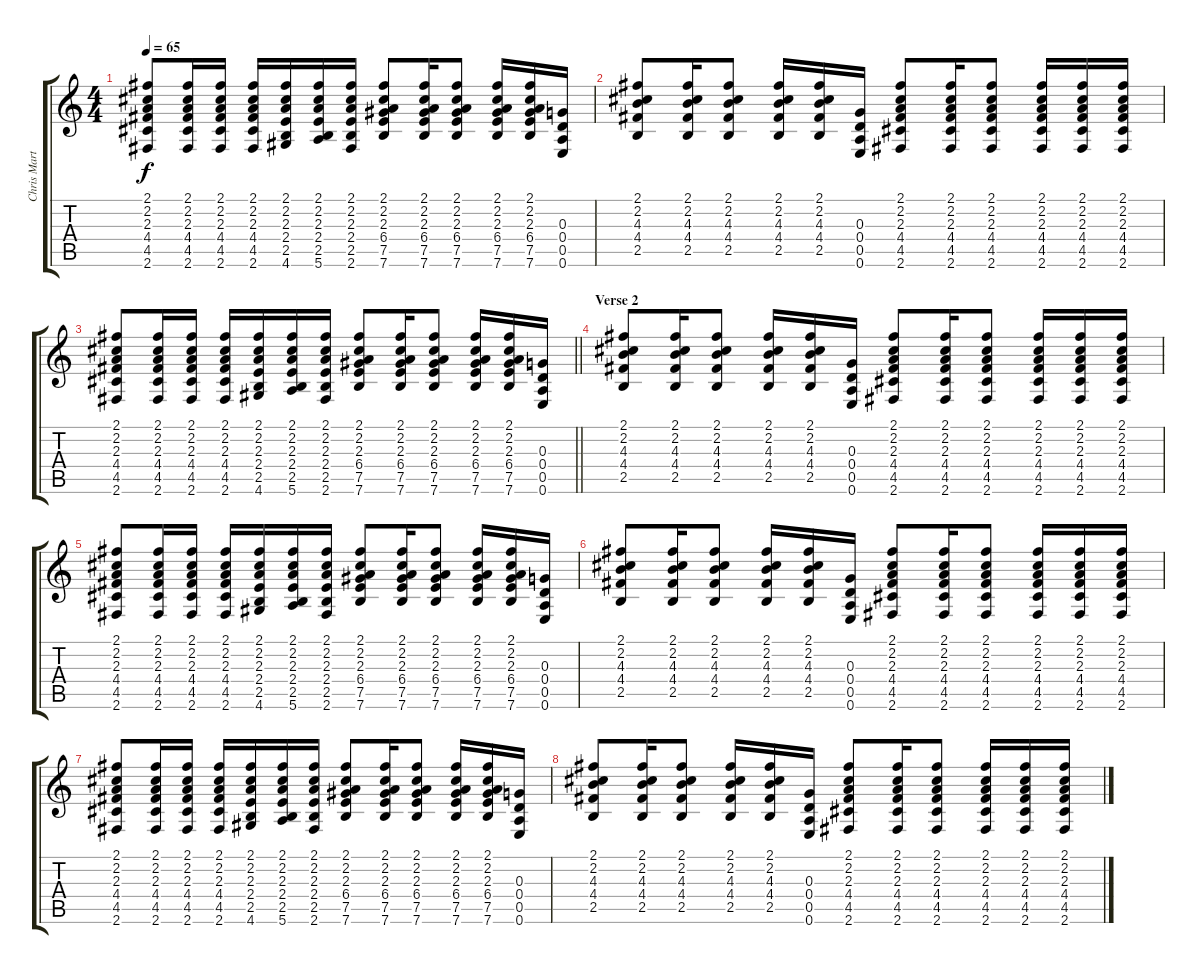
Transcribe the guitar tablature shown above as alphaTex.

\track ("Chris Martin-Second Guitar" "Chris Mart") {instrument electricguitarclean}
\staff {score tabs}
\tuning (E4 B3 G3 D3 A2 E2) {hide}
\ts (4 4)
\tempo 65
\clef g2
\ks c
(2.1 2.2 2.3 4.4 4.5 2.6).8{dy f} (2.1 2.2 2.3 4.4 4.5 2.6).16 (2.1 2.2 2.3 4.4 4.5 2.6).16 (2.1 2.2 2.3 4.4 4.5 2.6).16 (2.1 2.2 2.3 2.4 2.5 4.6).16 (2.1 2.2 2.3 2.4 2.5 5.6).16 (2.1 2.2 2.3 2.4 2.5 2.6).16 (2.1 2.2 2.3 6.4 7.5 7.6).8 (2.1 2.2 2.3 6.4 7.5 7.6).16 (2.1 2.2 2.3 6.4 7.5 7.6).8 (2.1 2.2 2.3 6.4 7.5 7.6).16 (2.1 2.2 2.3 6.4 7.5 7.6).16 (0.3 0.4 0.5 0.6).16 |
(2.1 2.2 4.3 4.4 2.5).8 (2.1 2.2 4.3 4.4 2.5).16 (2.1 2.2 4.3 4.4 2.5).8 (2.1 2.2 4.3 4.4 2.5).16 (2.1 2.2 4.3 4.4 2.5).16 (0.3 0.4 0.5 0.6).16 (2.1 2.2 2.3 4.4 4.5 2.6).8 (2.1 2.2 2.3 4.4 4.5 2.6).16 (2.1 2.2 2.3 4.4 4.5 2.6).8 (2.1 2.2 2.3 4.4 4.5 2.6).16 (2.1 2.2 2.3 4.4 4.5 2.6).16 (2.1 2.2 2.3 4.4 4.5 2.6).16 |
\barLineRight lightlight
(2.1 2.2 2.3 4.4 4.5 2.6).8 (2.1 2.2 2.3 4.4 4.5 2.6).16 (2.1 2.2 2.3 4.4 4.5 2.6).16 (2.1 2.2 2.3 4.4 4.5 2.6).16 (2.1 2.2 2.3 2.4 2.5 4.6).16 (2.1 2.2 2.3 2.4 2.5 5.6).16 (2.1 2.2 2.3 2.4 2.5 2.6).16 (2.1 2.2 2.3 6.4 7.5 7.6).8 (2.1 2.2 2.3 6.4 7.5 7.6).16 (2.1 2.2 2.3 6.4 7.5 7.6).8 (2.1 2.2 2.3 6.4 7.5 7.6).16 (2.1 2.2 2.3 6.4 7.5 7.6).16 (0.3 0.4 0.5 0.6).16 |
\section ("" "Verse 2")
(2.1 2.2 4.3 4.4 2.5).8 (2.1 2.2 4.3 4.4 2.5).16 (2.1 2.2 4.3 4.4 2.5).8 (2.1 2.2 4.3 4.4 2.5).16 (2.1 2.2 4.3 4.4 2.5).16 (0.3 0.4 0.5 0.6).16 (2.1 2.2 2.3 4.4 4.5 2.6).8 (2.1 2.2 2.3 4.4 4.5 2.6).16 (2.1 2.2 2.3 4.4 4.5 2.6).8 (2.1 2.2 2.3 4.4 4.5 2.6).16 (2.1 2.2 2.3 4.4 4.5 2.6).16 (2.1 2.2 2.3 4.4 4.5 2.6).16 |
(2.1 2.2 2.3 4.4 4.5 2.6).8 (2.1 2.2 2.3 4.4 4.5 2.6).16 (2.1 2.2 2.3 4.4 4.5 2.6).16 (2.1 2.2 2.3 4.4 4.5 2.6).16 (2.1 2.2 2.3 2.4 2.5 4.6).16 (2.1 2.2 2.3 2.4 2.5 5.6).16 (2.1 2.2 2.3 2.4 2.5 2.6).16 (2.1 2.2 2.3 6.4 7.5 7.6).8 (2.1 2.2 2.3 6.4 7.5 7.6).16 (2.1 2.2 2.3 6.4 7.5 7.6).8 (2.1 2.2 2.3 6.4 7.5 7.6).16 (2.1 2.2 2.3 6.4 7.5 7.6).16 (0.3 0.4 0.5 0.6).16 |
(2.1 2.2 4.3 4.4 2.5).8 (2.1 2.2 4.3 4.4 2.5).16 (2.1 2.2 4.3 4.4 2.5).8 (2.1 2.2 4.3 4.4 2.5).16 (2.1 2.2 4.3 4.4 2.5).16 (0.3 0.4 0.5 0.6).16 (2.1 2.2 2.3 4.4 4.5 2.6).8 (2.1 2.2 2.3 4.4 4.5 2.6).16 (2.1 2.2 2.3 4.4 4.5 2.6).8 (2.1 2.2 2.3 4.4 4.5 2.6).16 (2.1 2.2 2.3 4.4 4.5 2.6).16 (2.1 2.2 2.3 4.4 4.5 2.6).16 |
(2.1 2.2 2.3 4.4 4.5 2.6).8 (2.1 2.2 2.3 4.4 4.5 2.6).16 (2.1 2.2 2.3 4.4 4.5 2.6).16 (2.1 2.2 2.3 4.4 4.5 2.6).16 (2.1 2.2 2.3 2.4 2.5 4.6).16 (2.1 2.2 2.3 2.4 2.5 5.6).16 (2.1 2.2 2.3 2.4 2.5 2.6).16 (2.1 2.2 2.3 6.4 7.5 7.6).8 (2.1 2.2 2.3 6.4 7.5 7.6).16 (2.1 2.2 2.3 6.4 7.5 7.6).8 (2.1 2.2 2.3 6.4 7.5 7.6).16 (2.1 2.2 2.3 6.4 7.5 7.6).16 (0.3 0.4 0.5 0.6).16 |
(2.1 2.2 4.3 4.4 2.5).8 (2.1 2.2 4.3 4.4 2.5).16 (2.1 2.2 4.3 4.4 2.5).8 (2.1 2.2 4.3 4.4 2.5).16 (2.1 2.2 4.3 4.4 2.5).16 (0.3 0.4 0.5 0.6).16 (2.1 2.2 2.3 4.4 4.5 2.6).8 (2.1 2.2 2.3 4.4 4.5 2.6).16 (2.1 2.2 2.3 4.4 4.5 2.6).8 (2.1 2.2 2.3 4.4 4.5 2.6).16 (2.1 2.2 2.3 4.4 4.5 2.6).16 (2.1 2.2 2.3 4.4 4.5 2.6).16
